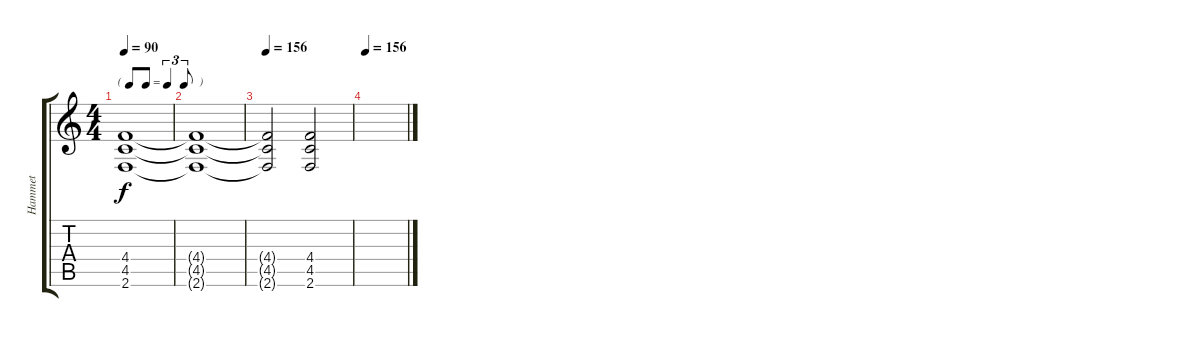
\track ("Hammet" "Hammet") {instrument distortionguitar}
\staff {score tabs}
\tuning (Eb4 Bb3 Gb3 Db3 Ab2 Eb2) {hide}
\ts (4 4)
\tf triplet8th
\tempo 90
\clef g2
\ks c
(4.4 4.5 2.6).1{dy f} |
(4.4{t} 4.5{t} 2.6{t}).1 |
\tempo 156
(4.4{t} 4.5{t} 2.6{t}).2 (4.4 4.5 2.6).2 |
\tempo 156
